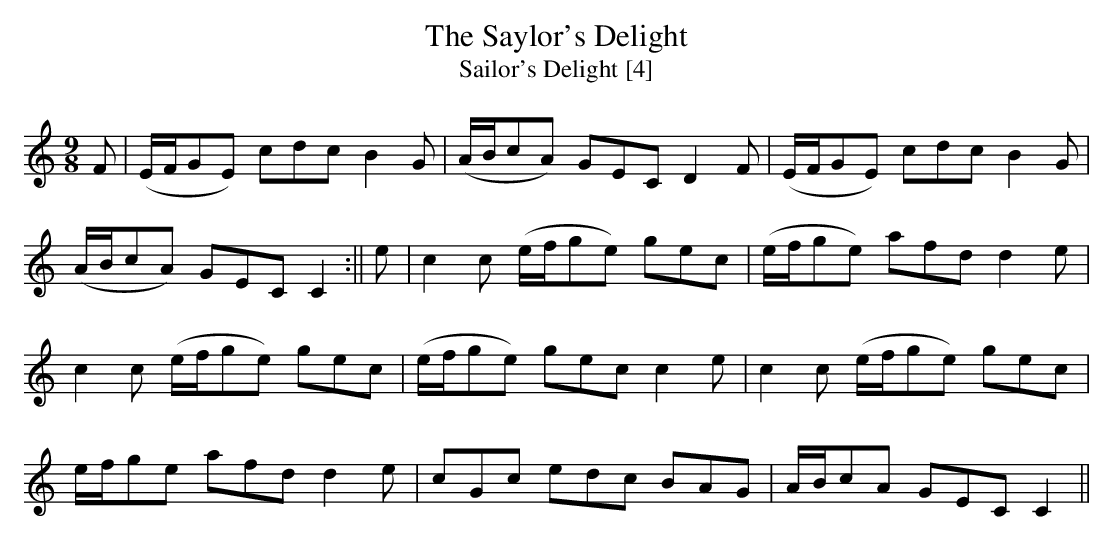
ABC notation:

X:1
T:Saylor's Delight, The
T:Sailor's Delight [4]
M:9/8
L:1/8
K:C
F|(E/F/GE) cdc B2G|(A/B/cA) GEC D2F|(E/F/GE) cdc B2G|
(A/B/cA) GEC C2:||e|c2c (e/f/ge) gec|(e/f/ge) afd d2e|
c2c (e/f/ge) gec|(e/f/ge) gec c2e|c2c (e/f/ge) gec|
e/f/ge afd d2e|cGc edc BAG|A/B/cA GEC C2||
